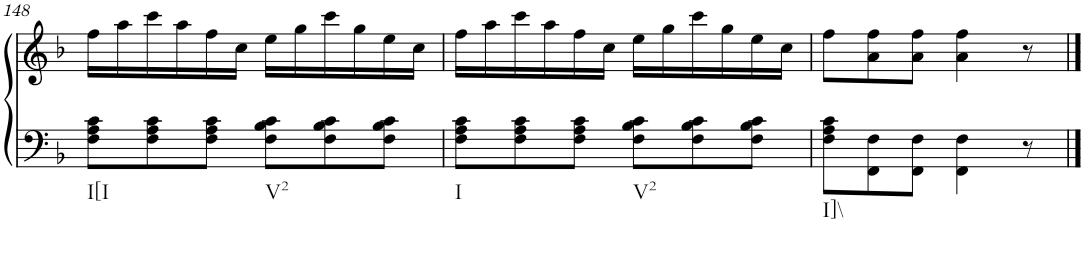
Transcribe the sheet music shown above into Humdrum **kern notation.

**kern	**kern
*part1	*part1
*staff2	*staff1
*I"Piano	*
*I'Pno.	*
!!LO:PB:g=z
*clefF4	*clefG2
*k[b-]	*k[b-]
*F:	*F:
*M6/8	*M6/8
=148	=148
!LO:TX:b:t=I[I	!
8F\ 8A\ 8c\L	16ff\LL
.	16aa\
8F\ 8A\ 8c\	16ccc\
.	16aa\
8F\ 8A\ 8c\J	16ff\
.	16cc\JJ
!LO:TX:b:t=V2	!
8F\ 8B-\ 8c\L	16ee\LL
.	16gg\
8F\ 8B-\ 8c\	16ccc\
.	16gg\
8F\ 8B-\ 8c\J	16ee\
.	16cc\JJ
=149	=149
!LO:TX:b:t=I	!
8F\ 8A\ 8c\L	16ff\LL
.	16aa\
8F\ 8A\ 8c\	16ccc\
.	16aa\
8F\ 8A\ 8c\J	16ff\
.	16cc\JJ
!LO:TX:b:t=V2	!
8F\ 8B-\ 8c\L	16ee\LL
.	16gg\
8F\ 8B-\ 8c\	16ccc\
.	16gg\
8F\ 8B-\ 8c\J	16ee\
.	16cc\JJ
=150	=150
!LO:TX:b:t=I]\\	!
8F\ 8A\ 8c\L	8ff\L
8FF\ 8F\	8a\ 8ff\
8FF\ 8F\J	8a\ 8ff\J
4FF\ 4F\	4a\ 4ff\
8r	8r
==	==
*-	*-
